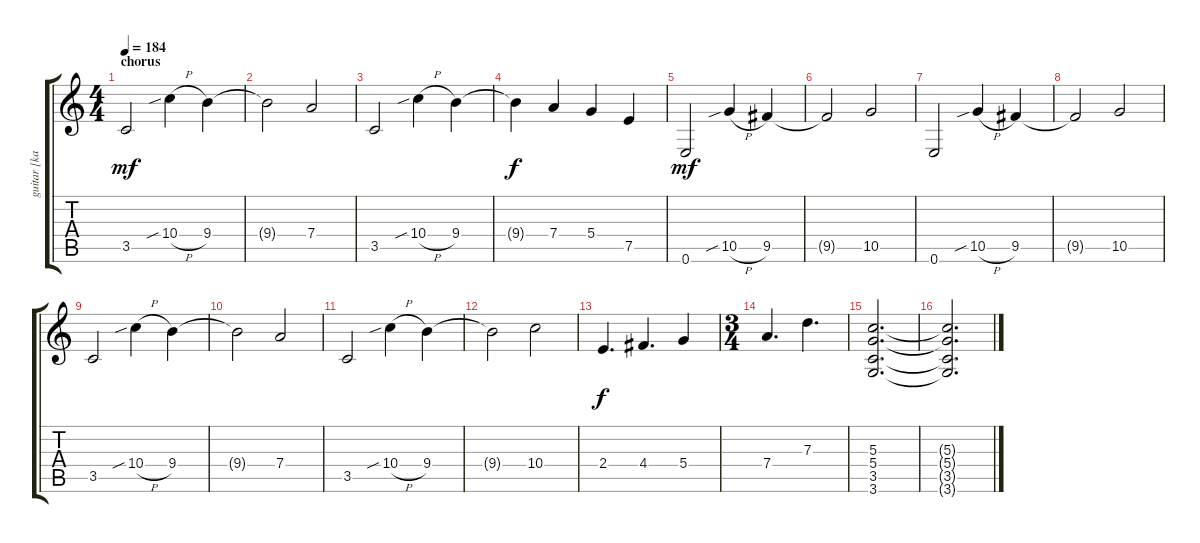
\track ("guitar [karukan]" "guitar [ka") {instrument overdrivenguitar}
\staff {score tabs}
\tuning (E4 B3 G3 D3 A2 E2) {hide}
\ts (4 4)
\section ("" "chorus")
\tempo 184
\clef g2
\ks c
3.5.2{dy mf} 10.4{sib h}.4 9.4.4 |
9.4{t}.2 7.4.2 |
3.5.2 10.4{sib h}.4 9.4.4 |
9.4{t}.4{dy f} 7.4.4 5.4.4 7.5.4 |
0.6.2{dy mf} 10.5{sib h}.4 9.5.4 |
9.5{t}.2 10.5.2 |
0.6.2 10.5{sib h}.4 9.5.4 |
9.5{t}.2 10.5.2 |
3.5.2 10.4{sib h}.4 9.4.4 |
9.4{t}.2 7.4.2 |
3.5.2 10.4{sib h}.4 9.4.4 |
9.4{t}.2 10.4.2 |
2.4.4{d dy f} 4.4.4{d} 5.4.4 |
\ts (3 4)
7.4.4{d} 7.3.4{d} |
(5.3 5.4 3.5 3.6).2{d} |
(5.3{t} 5.4{t} 3.5{t} 3.6{t}).2{d}
